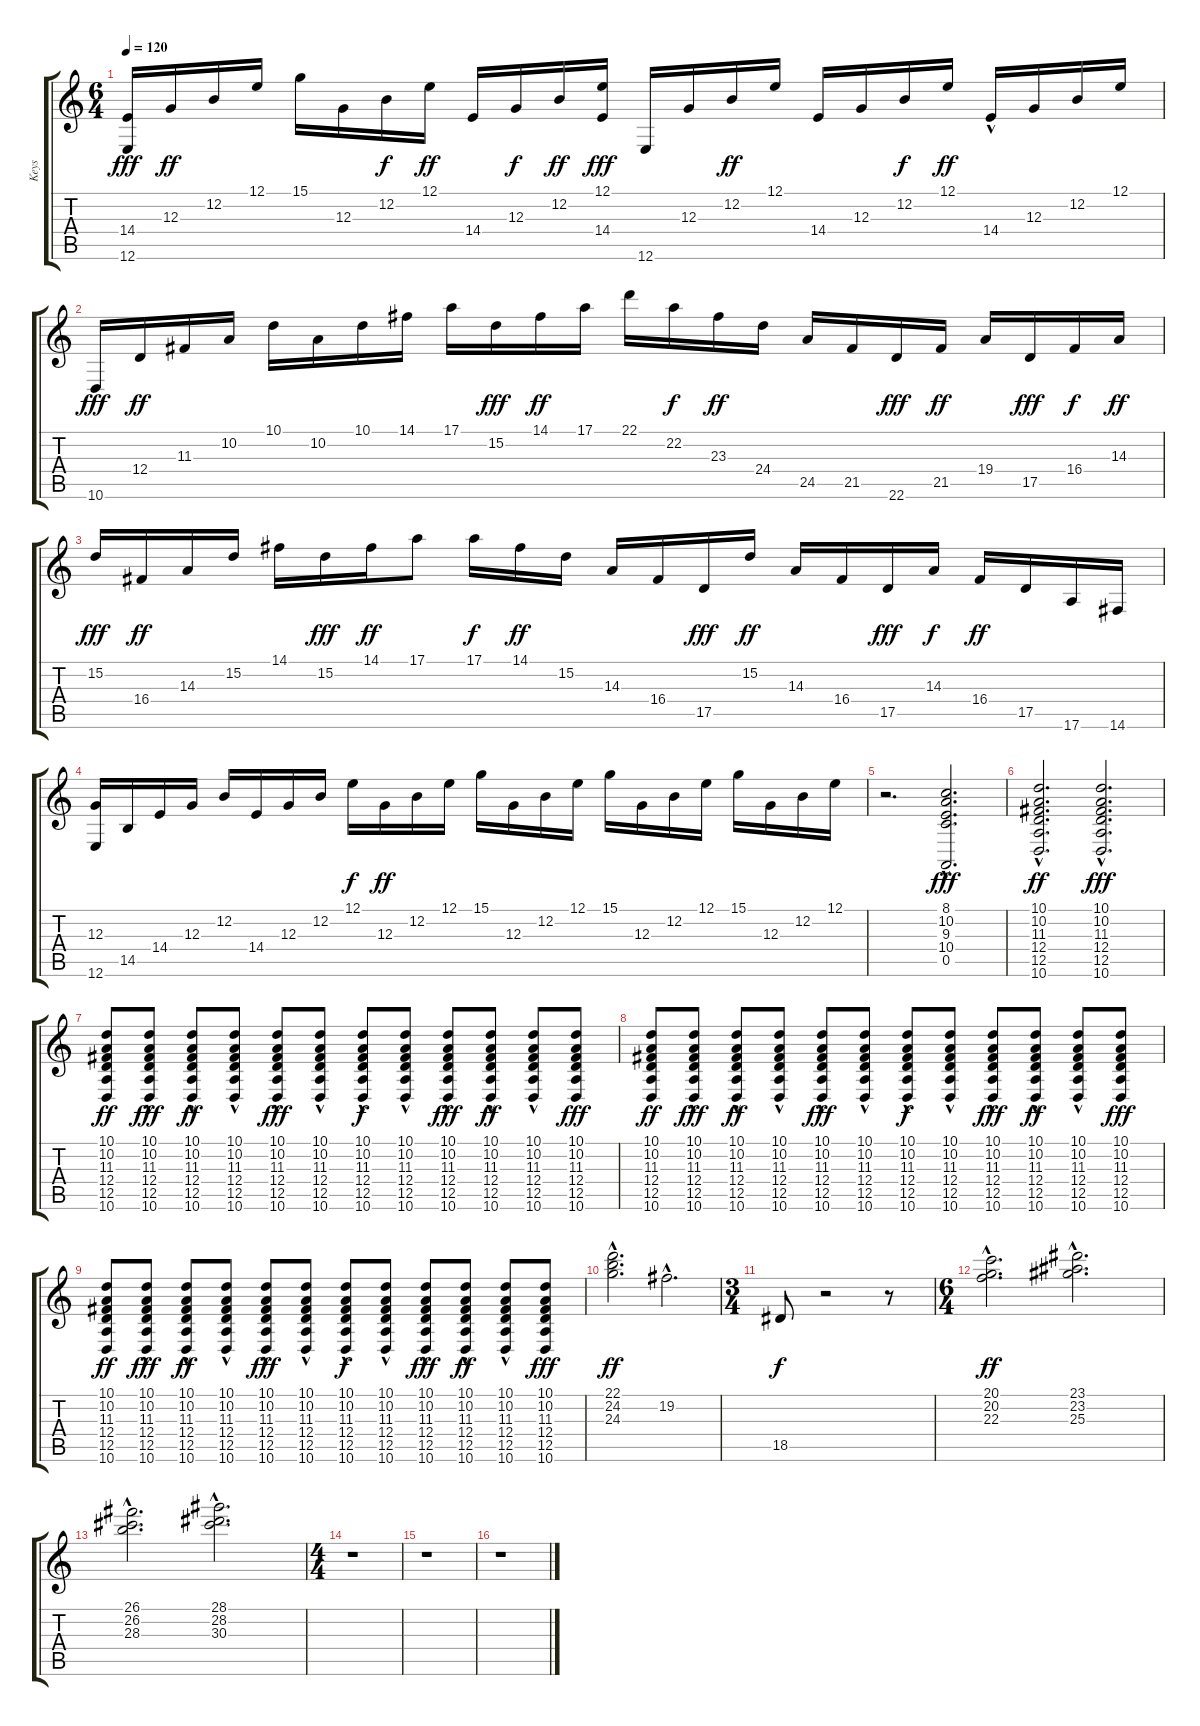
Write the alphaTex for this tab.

\track ("Keys" "Keys") {instrument percussiveorgan}
\staff {score tabs}
\tuning (E4 B3 G3 D3 A2 E2) {hide}
\ts (6 4)
\tempo 120
\clef g2
\ks c
(14.4 12.6).16{dy fff} 12.3.16{dy ff} 12.2.16 12.1.16 15.1.16 12.3.16 12.2.16{dy f} 12.1.16{dy ff} 14.4.16 12.3.16{dy f} 12.2.16{dy ff} (12.1 14.4).16{dy fff} 12.6.16 12.3.16 12.2.16{dy ff} 12.1.16 14.4.16 12.3.16 12.2.16{dy f} 12.1.16{dy ff} 14.4{hac}.16 12.3.16 12.2.16 12.1.16 |
10.6.16{dy fff} 12.4.16{dy ff} 11.3.16 10.2.16 10.1.16 10.2.16 10.1.16 14.1.16 17.1.16 15.2.16{dy fff} 14.1.16{dy ff} 17.1.16 22.1.16 22.2.16{dy f} 23.3.16{dy ff} 24.4.16 24.5.16 21.5.16 22.6.16{dy fff} 21.5.16{dy ff} 19.4.16 17.5.16{dy fff} 16.4.16{dy f} 14.3.16{dy ff} |
15.2.16{dy fff} 16.4.16{dy ff} 14.3.16 15.2.16 14.1.16 15.2.16{dy fff} 14.1.16{dy ff} 17.1.8 17.1.16{dy f} 14.1.16{dy ff} 15.2.16 14.3.16 16.4.16 17.5.16{dy fff} 15.2.16{dy ff} 14.3.16 16.4.16 17.5.16{dy fff} 14.3.16{dy f} 16.4.16{dy ff} 17.5.16 17.6.16 14.6.16 |
(12.3 12.6).16 14.5.16 14.4.16 12.3.16 12.2.16 14.4.16 12.3.16 12.2.16 12.1.16{dy f} 12.3.16{dy ff} 12.2.16 12.1.16 15.1.16 12.3.16 12.2.16 12.1.16 15.1.16 12.3.16 12.2.16 12.1.16 15.1.16 12.3.16 12.2.16 12.1.16 |
r.2{d} (8.1 10.2{hac} 9.3{hac} 10.4{hac} 0.5{hac}).2{d dy fff} |
(10.1{hac} 10.2{hac} 11.3{hac} 12.4{hac} 12.5{hac} 10.6{hac}).2{d dy ff} (10.1{hac} 10.2{hac} 11.3{hac} 12.4{hac} 12.5{hac} 10.6).2{d dy fff} |
(10.1 10.2 11.3 12.4 12.5 10.6).8{dy ff} (10.1 10.2{hac} 11.3{hac} 12.4 12.5 10.6).8{dy fff} (10.1 10.2{hac} 11.3{hac} 12.4 12.5{hac} 10.6).8{dy ff} (10.1{hac} 10.2 11.3{hac} 12.4 12.5{hac} 10.6).8 (10.1{hac} 10.2{hac} 11.3 12.4{hac} 12.5 10.6).8{dy fff} (10.1 10.2 11.3 12.4 12.5 10.6{hac}).8 (10.1 10.2{hac} 11.3 12.4 12.5 10.6).8{dy f} (10.1 10.2{hac} 11.3{hac} 12.4 12.5 10.6{hac}).8 (10.1 10.2 11.3{hac} 12.4 12.5 10.6{hac}).8{dy fff} (10.1 10.2 11.3{hac} 12.4 12.5 10.6).8{dy ff} (10.1 10.2{hac} 11.3 12.4 12.5 10.6{hac}).8 (10.1 10.2 11.3 12.4 12.5 10.6).8{dy fff} |
(10.1 10.2 11.3 12.4 12.5 10.6).8{dy ff} (10.1 10.2{hac} 11.3{hac} 12.4 12.5 10.6).8{dy fff} (10.1 10.2{hac} 11.3{hac} 12.4 12.5{hac} 10.6).8{dy ff} (10.1{hac} 10.2 11.3{hac} 12.4 12.5{hac} 10.6).8 (10.1{hac} 10.2{hac} 11.3 12.4{hac} 12.5 10.6).8{dy fff} (10.1 10.2 11.3 12.4 12.5 10.6{hac}).8 (10.1 10.2{hac} 11.3 12.4 12.5 10.6).8{dy f} (10.1 10.2{hac} 11.3{hac} 12.4 12.5 10.6{hac}).8 (10.1 10.2 11.3{hac} 12.4 12.5 10.6{hac}).8{dy fff} (10.1 10.2 11.3{hac} 12.4 12.5 10.6).8{dy ff} (10.1 10.2{hac} 11.3 12.4 12.5 10.6{hac}).8 (10.1 10.2 11.3 12.4 12.5 10.6).8{dy fff} |
(10.1 10.2 11.3 12.4 12.5 10.6).8{dy ff} (10.1 10.2{hac} 11.3{hac} 12.4 12.5 10.6).8{dy fff} (10.1 10.2{hac} 11.3{hac} 12.4 12.5{hac} 10.6).8{dy ff} (10.1{hac} 10.2 11.3{hac} 12.4 12.5{hac} 10.6).8 (10.1{hac} 10.2{hac} 11.3 12.4{hac} 12.5 10.6).8{dy fff} (10.1 10.2 11.3 12.4 12.5 10.6{hac}).8 (10.1 10.2{hac} 11.3 12.4 12.5 10.6).8{dy f} (10.1 10.2{hac} 11.3{hac} 12.4 12.5 10.6{hac}).8 (10.1 10.2 11.3{hac} 12.4 12.5 10.6{hac}).8{dy fff} (10.1 10.2 11.3{hac} 12.4 12.5 10.6).8{dy ff} (10.1 10.2{hac} 11.3 12.4 12.5 10.6{hac}).8 (10.1 10.2 11.3 12.4 12.5 10.6).8{dy fff} |
(22.1{hac} 24.2{hac} 24.3{hac}).2{d dy ff} 19.2{hac}.2{d} |
\ts (3 4)
18.5.8{dy f} r.2 r.8 |
\ts (6 4)
(20.1{hac} 20.2{hac} 22.3{hac}).2{d dy ff instrument stringensemble1} (23.1{hac} 23.2{hac} 25.3{hac}).2{d} |
(26.1{hac} 26.2{hac} 28.3{hac}).2{d} (28.1{hac} 28.2{hac} 30.3{hac}).2{d} |
\ts (4 4)
r.1 |
r.1 |
r.1
